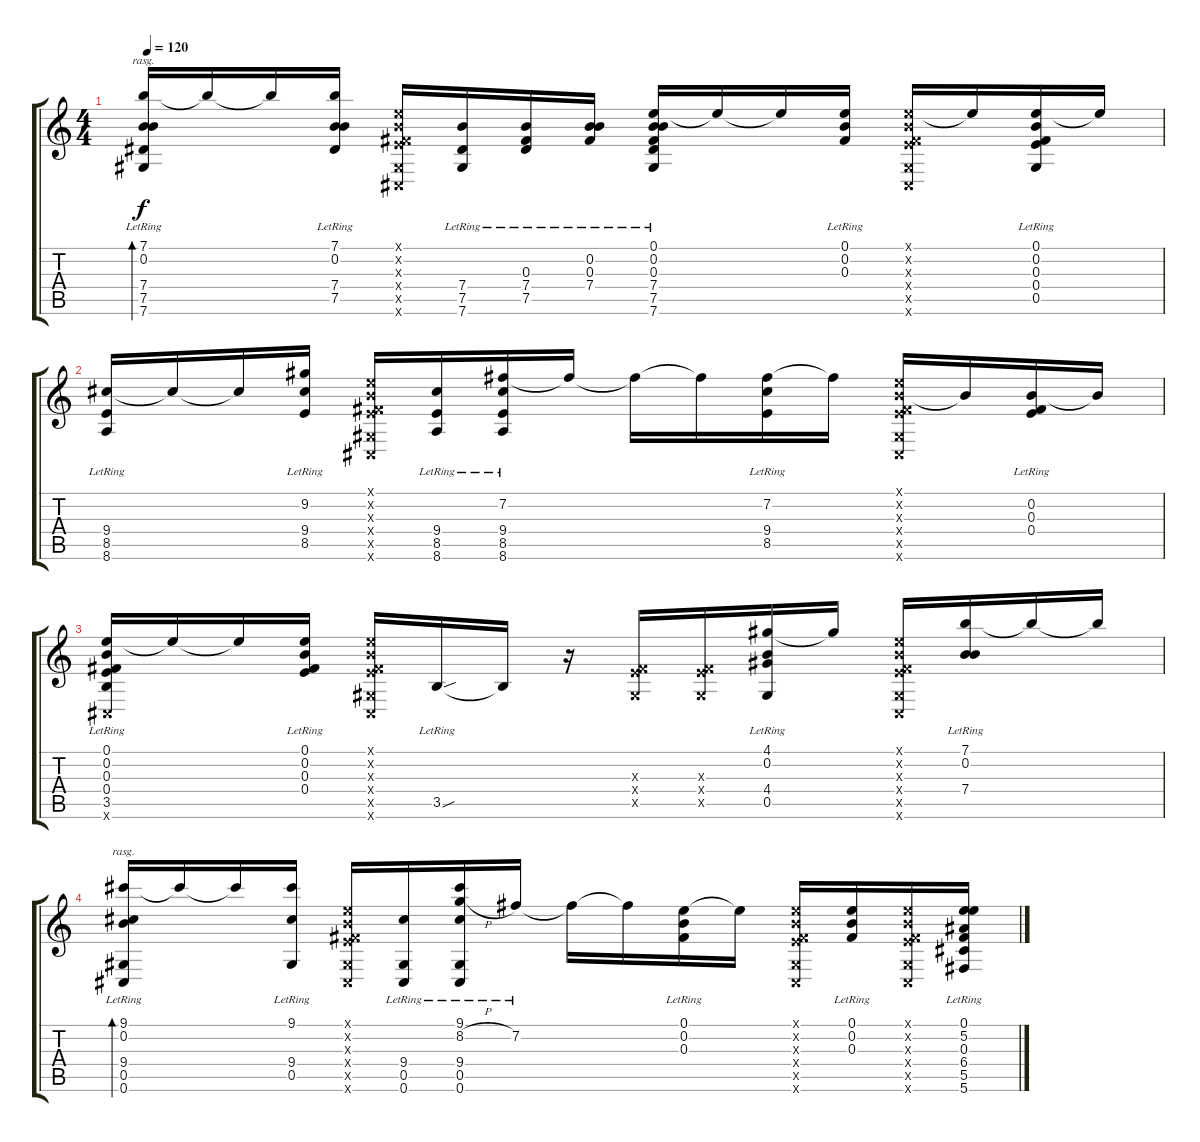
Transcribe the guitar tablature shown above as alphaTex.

\track "" {instrument acousticguitarsteel}
\staff {score tabs}
\tuning (E4 B3 Gb3 E3 Ab2 Db2) {hide}
\ts (4 4)
\tempo 120
\clef g2
\ks c
(7.1{lr} 0.2{lr} 7.4{lr} 7.5{lr} 7.6{lr}).16{bd 60 rasg ii dy f} 7.1{t}.16 7.1{t}.16 (7.1{lr} 0.2{lr} 7.4{lr} 7.5{lr}).16 (0.1{x} 0.2{x} 0.3{x} 0.4{x} 0.5{x} 0.6{x}).16 (7.4{lr} 7.5{lr} 7.6{lr}).16 (0.3{lr} 7.4{lr} 7.5{lr}).16 (0.2{lr} 0.3{lr} 7.4{lr}).16 (0.1{lr} 0.2{lr} 0.3{lr} 7.4{lr} 7.5{lr} 7.6{lr}).16 0.1{t}.16 0.1{t}.16 (0.1{lr} 0.2{lr} 0.3{lr}).16 (0.1{x} 0.2{x} 0.3{x} 0.4{x} 0.5{x} 0.6{x}).16 0.1{t}.16 (0.1{lr} 0.2{lr} 0.3{lr} 0.4{lr} 0.5{lr}).16 0.1{t}.16 |
(9.4{lr} 8.5{lr} 8.6{lr}).16 9.4{t}.16 9.4{t}.16 (9.2{lr} 9.4{lr} 8.5{lr}).16 (0.1{x} 0.2{x} 0.3{x} 0.4{x} 0.5{x} 0.6{x}).16 (9.4{lr} 8.5{lr} 8.6{lr}).16 (7.2{lr} 9.4{lr} 8.5{lr} 8.6{lr}).16 7.2{t}.16 7.2{t}.16 7.2{t}.16 (7.2{lr} 9.4{lr} 8.5{lr}).16 7.2{t}.16 (0.1{x} 0.2{x} 0.3{x} 0.4{x} 0.5{x} 0.6{x}).16 0.2{t}.16 (0.2{lr} 0.3{lr} 0.4{lr}).16 0.2{t}.16 |
(0.1{lr} 0.2{lr} 0.3{lr} 0.4{lr} 3.5{lr} 0.6{x}).16 0.1{t}.16 0.1{t}.16 (0.1{lr} 0.2{lr} 0.3{lr} 0.4{lr}).16 (0.1{x} 0.2{x} 0.3{x} 0.4{x} 0.5{x} 0.6{x}).16 3.5{sou lr}.16 3.5{t}.16 r.16 (0.3{x} 0.4{x} 0.5{x}).16 (0.3{x} 0.4{x} 0.5{x}).16 (4.1{lr} 0.2{lr} 4.4{lr} 0.5{lr}).16 4.1{t}.16 (0.1{x} 0.2{x} 0.3{x} 0.4{x} 0.5{x} 0.6{x}).16 (7.1{lr} 0.2{lr} 7.4{lr}).16 7.1{t}.16 7.1{t}.16 |
(9.1{lr} 0.2{lr} 9.4{lr} 0.5{lr} 0.6{lr}).16{bd 60 rasg ii} 9.1{t}.16 9.1{t}.16 (9.1{lr} 9.4{lr} 0.5{lr}).16 (0.1{x} 0.2{x} 0.3{x} 0.4{x} 0.5{x} 0.6{x}).16 (9.4{lr} 0.5{lr} 0.6{lr}).16 (9.1{lr} 8.2{h lr} 9.4{lr} 0.5{lr} 0.6{lr}).16 7.2{lr}.16 7.2{t}.16 7.2{t}.16 (0.1{lr} 0.2{lr} 0.3{lr}).16 0.1{t}.16 (0.1{x} 0.2{x} 0.3{x} 0.4{x} 0.5{x} 0.6{x}).16 (0.1{lr} 0.2{lr} 0.3{lr}).16 (0.1{x} 0.2{x} 0.3{x} 0.4{x} 0.5{x} 0.6{x}).16 (0.1{lr} 5.2{lr} 0.3{lr} 6.4{lr} 5.5{lr} 5.6{lr}).16
